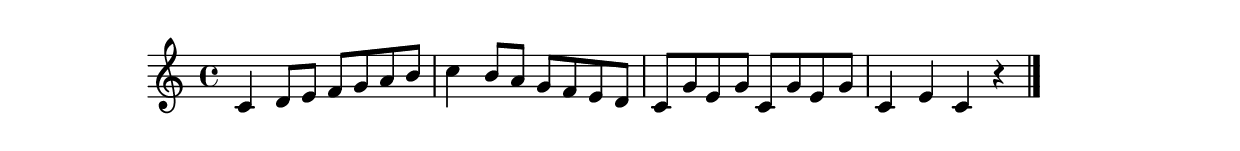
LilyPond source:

\score {
  \relative c' {
    \time 4/4
    \clef treble
    c4 d8 e f8 g a b | c4 b8 a g8 f e d |
    c8 g' e g c,8 g' e g | c,4 e c r \bar "|."
  }
}
